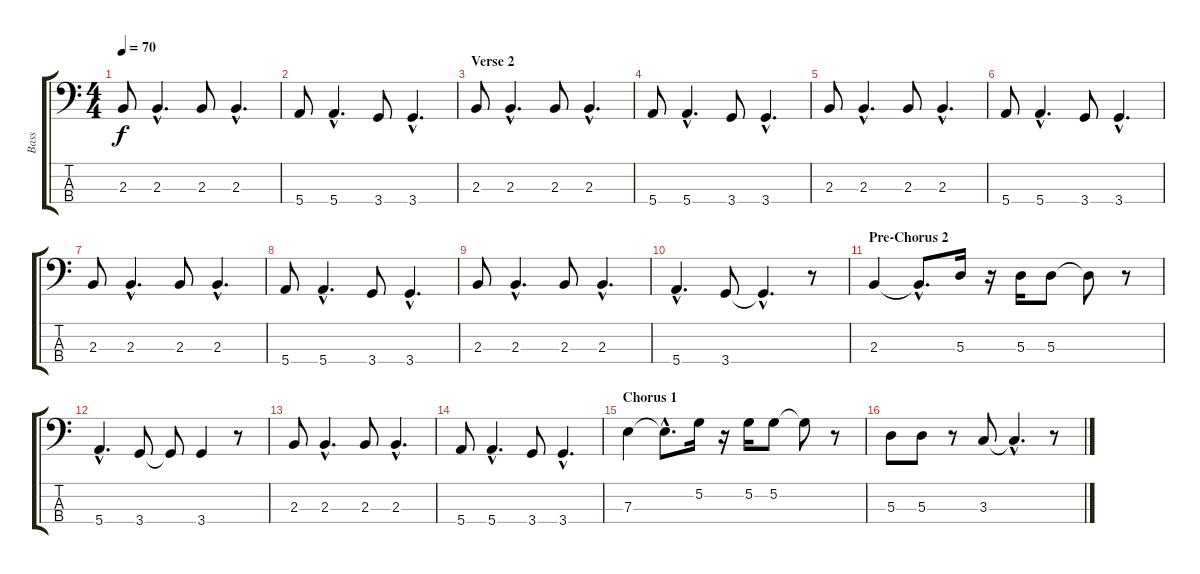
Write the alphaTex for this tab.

\track ("Bass" "Bass") {instrument electricbassfinger}
\staff {score tabs}
\tuning (G2 D2 A1 E1) {hide}
\ts (4 4)
\tempo 70
\clef f4
\ks c
2.3.8{dy f} 2.3{hac}.4{d} 2.3.8 2.3{hac}.4{d} |
5.4.8 5.4{hac}.4{d} 3.4.8 3.4{hac}.4{d} |
\section ("" "Verse 2")
2.3.8 2.3{hac}.4{d} 2.3.8 2.3{hac}.4{d} |
5.4.8 5.4{hac}.4{d} 3.4.8 3.4{hac}.4{d} |
2.3.8 2.3{hac}.4{d} 2.3.8 2.3{hac}.4{d} |
5.4.8 5.4{hac}.4{d} 3.4.8 3.4{hac}.4{d} |
2.3.8 2.3{hac}.4{d} 2.3.8 2.3{hac}.4{d} |
5.4.8 5.4{hac}.4{d} 3.4.8 3.4{hac}.4{d} |
2.3.8 2.3{hac}.4{d} 2.3.8 2.3{hac}.4{d} |
5.4{hac}.4{d} 3.4.8 3.4{hac t}.4{d} r.8 |
\section ("" "Pre-Chorus 2")
2.3.4 2.3{hac t}.8{d} 5.3.16 r.16 5.3.16 5.3.8 5.3{t}.8 r.8 |
5.4{hac}.4{d} 3.4.8 3.4{t}.8 3.4.4 r.8 |
2.3.8 2.3{hac}.4{d} 2.3.8 2.3{hac}.4{d} |
5.4.8 5.4{hac}.4{d} 3.4.8 3.4{hac}.4{d} |
\section ("" "Chorus 1")
7.3.4 7.3{hac t}.8{d} 5.2.16 r.16 5.2.16 5.2.8 5.2{t}.8 r.8 |
5.3.8 5.3.8 r.8 3.3.8 3.3{hac t}.4{d} r.8
